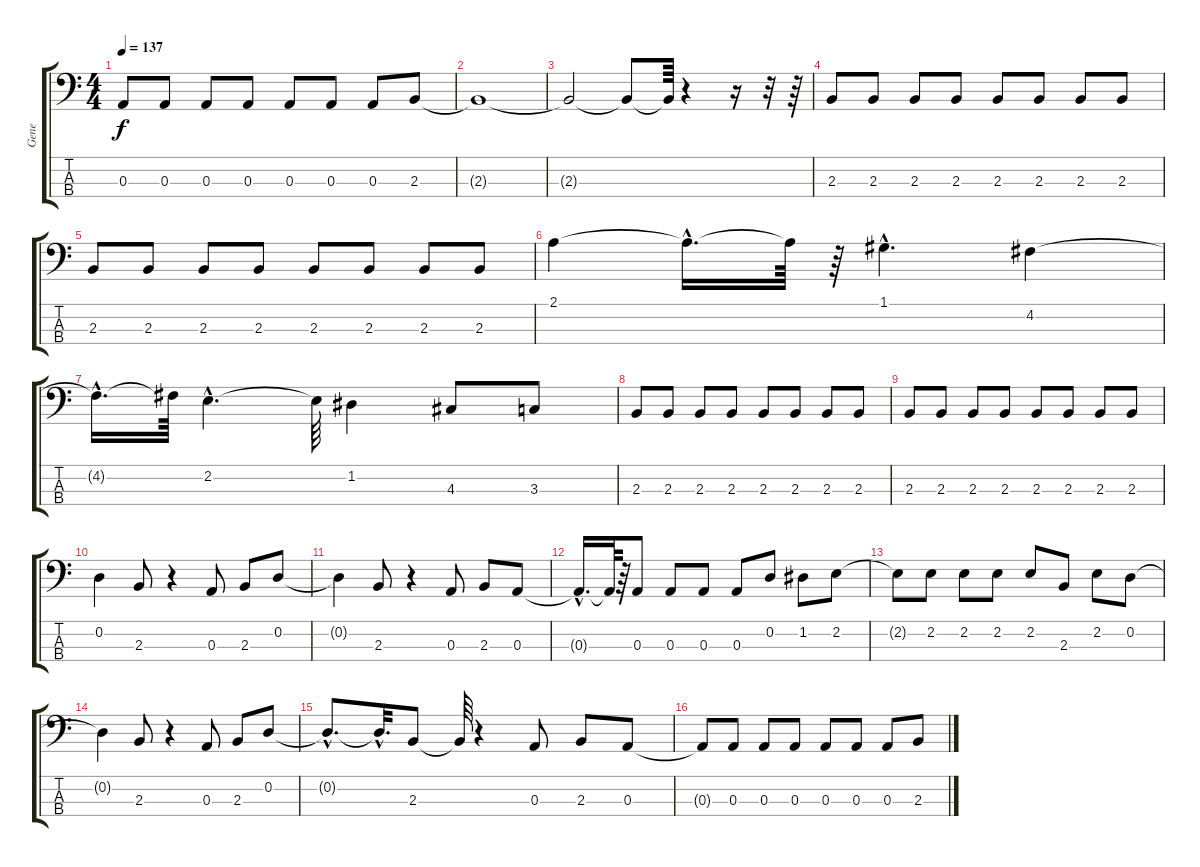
\track ("Gene" "Gene") {instrument electricbasspick}
\staff {score tabs}
\tuning (G2 D2 A1 E1) {hide}
\ts (4 4)
\tempo 137
\clef f4
\ks c
0.3{t}.8{dy f} 0.3.8 0.3.8 0.3.8 0.3.8 0.3.8 0.3.8 2.3.8 |
2.3{t}.1 |
2.3{t}.2 2.3{t}.8 2.3{t}.64 r.4 r.16 r.32 r.64 |
2.3.8 2.3.8 2.3.8 2.3.8 2.3.8 2.3.8 2.3.8 2.3.8 |
2.3.8 2.3.8 2.3.8 2.3.8 2.3.8 2.3.8 2.3.8 2.3.8 |
2.1.4 2.1{hac t}.16{d} 2.1{t}.64 r.64 1.1{hac}.4{d} 4.2.4 |
4.2{hac t}.16{d} 4.2{t}.64 2.2{hac}.4{d} 2.2{t}.64 1.2.4 4.3.8 3.3.8 |
2.3.8 2.3.8 2.3.8 2.3.8 2.3.8 2.3.8 2.3.8 2.3.8 |
2.3.8 2.3.8 2.3.8 2.3.8 2.3.8 2.3.8 2.3.8 2.3.8 |
0.2.4 2.3.8 r.4 0.3.8 2.3.8 0.2.8 |
0.2{t}.4 2.3.8 r.4 0.3.8 2.3.8 0.3.8 |
0.3{hac t}.16{d} 0.3{t}.64 r.64 0.3.8 0.3.8 0.3.8 0.3.8 0.2.8 1.2.8 2.2.8 |
2.2{t}.8 2.2.8 2.2.8 2.2.8 2.2.8 2.3.8 2.2.8 0.2.8 |
0.2{t}.4 2.3.8 r.4 0.3.8 2.3.8 0.2.8 |
0.2{hac t}.8{d} 0.2{hac t}.32{d} 2.3.8 2.3{t}.64 r.4 0.3.8 2.3.8 0.3.8 |
0.3{t}.8 0.3.8 0.3.8 0.3.8 0.3.8 0.3.8 0.3.8 2.3.8
